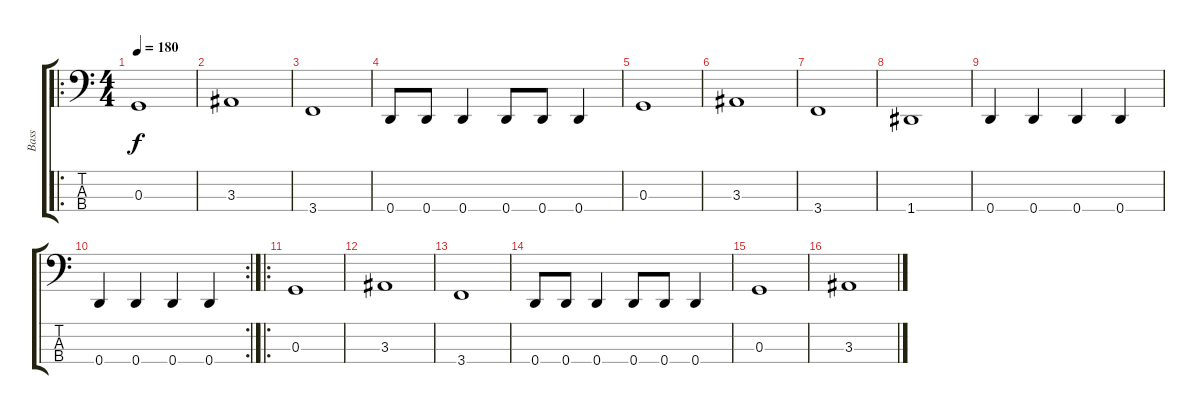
\track ("Bass" "Bass") {instrument electricbasspick}
\staff {score tabs}
\tuning (F2 C2 G1 D1) {hide}
\ro
\ts (4 4)
\tempo 180
\clef f4
\ks c
0.3.1{dy f} |
3.3.1 |
3.4.1 |
0.4.8 0.4.8 0.4.4 0.4.8 0.4.8 0.4.4 |
0.3.1 |
3.3.1 |
3.4.1 |
1.4.1 |
0.4.4 0.4.4 0.4.4 0.4.4 |
\rc 2
0.4.4 0.4.4 0.4.4 0.4.4 |
\ro
0.3.1 |
3.3.1 |
3.4.1 |
0.4.8 0.4.8 0.4.4 0.4.8 0.4.8 0.4.4 |
0.3.1 |
3.3.1
